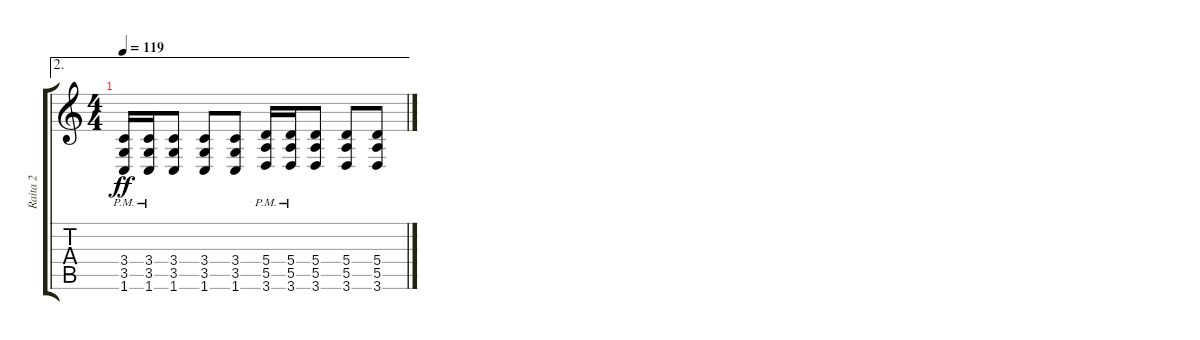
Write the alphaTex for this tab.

\track ("Raita 2" "Raita 2") {instrument distortionguitar}
\staff {score tabs}
\tuning (B3 G3 D3 A2 E2 B1) {hide}
\ae 2
\ts (4 4)
\tempo 119
\clef g2
\ks c
(3.4{pm} 3.5{pm} 1.6{pm}).16{dy ff} (3.4{pm} 3.5{pm} 1.6{pm}).16 (3.4 3.5 1.6).8 (3.4 3.5 1.6).8 (3.4 3.5 1.6).8 (5.4{pm} 5.5{pm} 3.6{pm}).16 (5.4{pm} 5.5{pm} 3.6{pm}).16 (5.4 5.5 3.6).8 (5.4 5.5 3.6).8 (5.4 5.5 3.6).8
